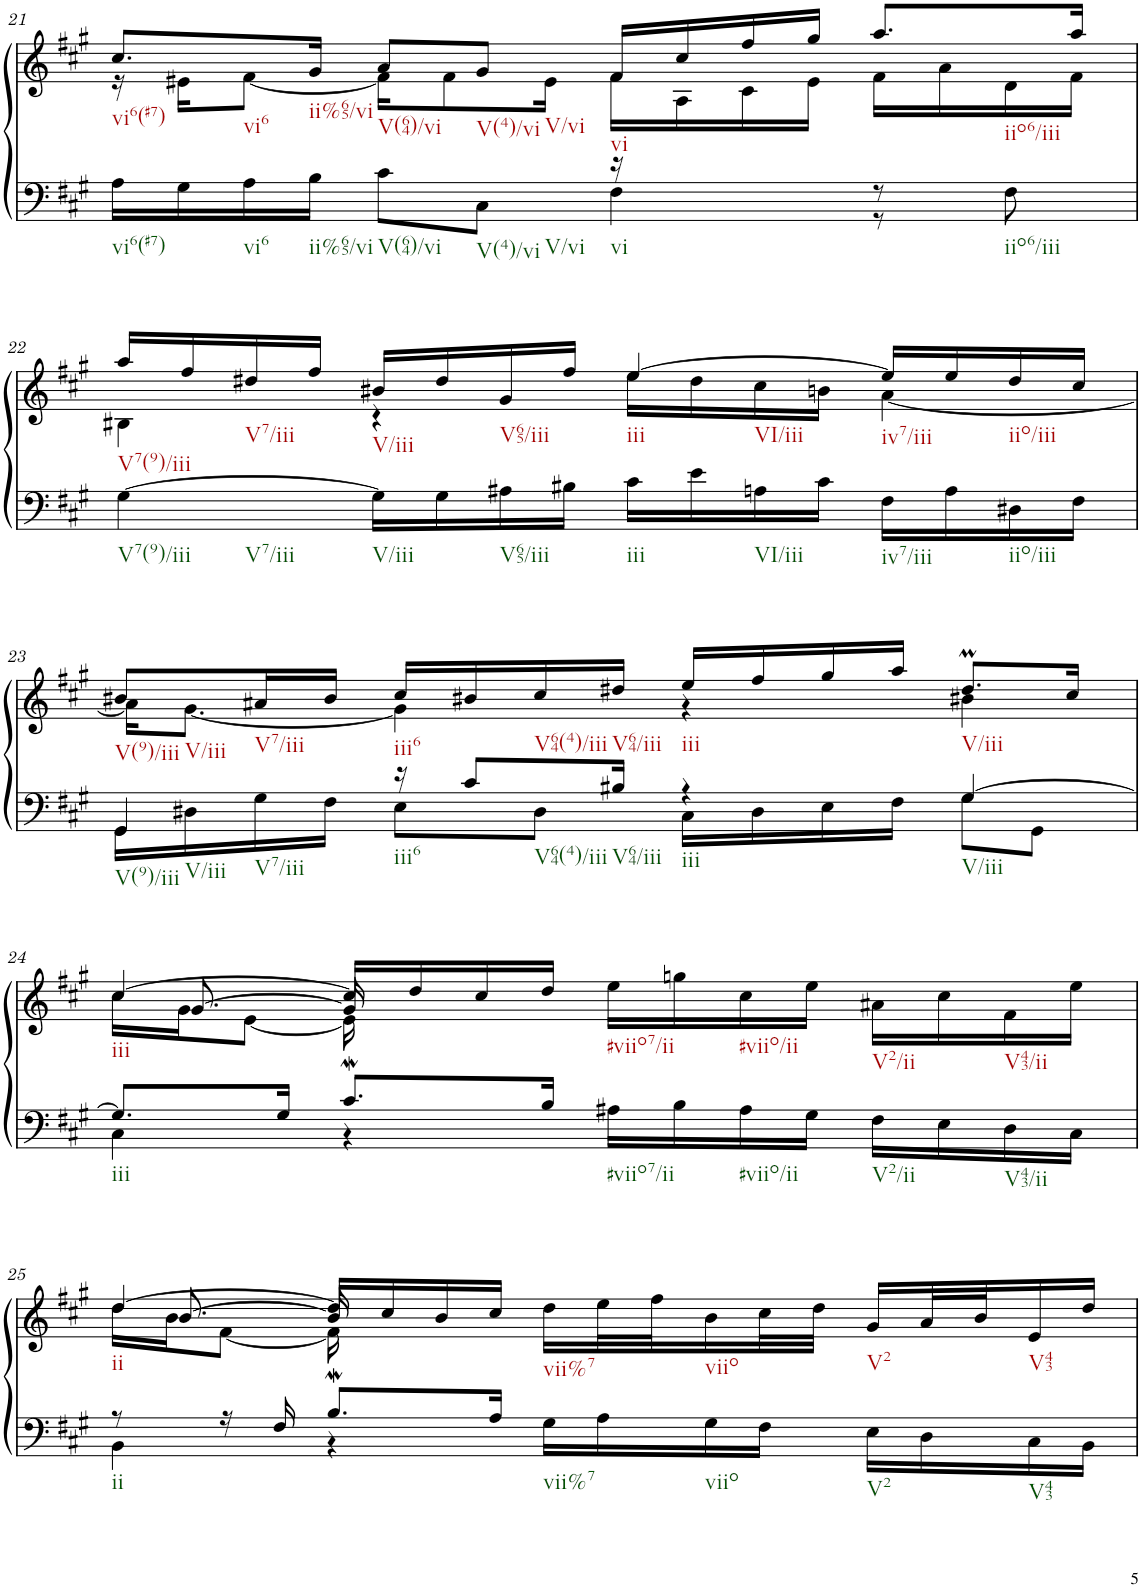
**kern	**kern
*part1	*part1
*staff2	*staff1
*I"unbenannt1	*
!!LO:PB:g=z
*clefF4	*clefG2
*k[f#c#g#]	*k[f#c#g#]
*M4/4	*M4/4
=21	=21
*^	*^
16A\LL	2ryy	8.cc#/L	16r
16G#\	.	.	16e#X\KL
16A\	.	.	[8f#\J
16B\JJ	.	16g#/Jk	.
8c#\L	.	8a/L	16f#\KL]
.	.	.	8f#\
8C#\J	.	8g#/J	.
.	.	.	16e#\Jk
16r	4F#\	16f#/LL	16f#\LL
8ryy	.	16cc#/	16A\
.	.	16ff#/	16c#\
16ryy	.	16gg#/JJ	16e#\JJ
8r	8r	8.aa/L	16f#\LL
.	.	.	16a\
8F#\	8ryy	.	16d\
.	.	16aa/Jk	16f#\JJ
*v	*v	*	*
!!LO:LB:g=z	!!
=22	=22	=22
[4G#\	16aa/LL	4B#X\
.	16ff#/	.
.	16dd#X/	.
.	16ff#/JJ	.
16G#\LL]	16b#X/LL	4r
16G#\	16dd#/	.
16A#X\	16g#/	.
16B#X\JJ	16ff#/JJ	.
16c#\LL	[4ee/	16ee\LL
16e\	.	16dd#\
16An\	.	16cc#\
16c#\JJ	.	16bn\JJ
16F#\LL	16ee/LL]	[4a\
16A\	16ee/	.
16D#X\	16dd#/	.
16F#\JJ	16cc#/JJ	.
!!LO:LB:g=z	!!
=23	=23	=23
*^	*	*
4GG#/	16GG#\LL	8b#X/L	16a\KL]
.	16D#X\	.	[8.g#\J
.	16G#\	16a#X/L	.
.	16F#\JJ	16b#/JJ	.
16r	8E\L	16cc#/LL	4g#\]
8c#/L	.	16b#X/	.
.	8D#\J	16cc#/	.
16B#X/Jk	.	16dd#X/JJ	.
4r	16C#\LL	16ee/LL	4r
.	16D#\	16ff#/	.
.	16E\	16gg#/	.
.	16F#\JJ	16aa/JJ	.
[4G#/	8G#\L	8.dd#m/L	4b#X\
.	8GG#\J	.	.
.	.	16cc#/Jk	.
!!LO:LB:g=z
=24	=24	=24	=24
*	*	*	*^
8.G#/L]	4C#\	[4cc#/	16cc#\LL	16ryy
.	.	.	16g#\J	[8.g#/
.	.	.	[8e\J	.
16G#/Jk	.	.	.	.
8.c#W/L	4r	16cc#/LL]	16e\]	16g#/]
.	.	16dd/	2ryy	2ryy
.	.	16cc#/	.	.
16B/Jk	.	16dd/JJ	.	.
2ryy	16A#X\LL	16ee\LL	.	.
.	16B\	16ggn\	.	.
.	16A#\	16cc#\	.	.
.	16G#\JJ	16ee\JJ	.	.
.	16F#\LL	16a#X\LL	.	.
.	16E\	16cc#\	8.ryy	8.ryy
.	16D\	16f#\	.	.
.	16C#\JJ	16ee\JJ	.	.
!!LO:LB:g=z	!!	!!
=25	=25	=25	=25	=25
8r	4BB\	[4dd/	16dd\LL	16ryy
.	.	.	16b\J	[8.b/
16r	.	.	[8f#\J	.
16F#/	.	.	.	.
8.BW/L	4r	16dd/LL]	16f#\]	16b/]
.	.	16cc#/	2ryy	2ryy
.	.	16b/	.	.
16A/Jk	.	16cc#/JJ	.	.
16G#\LL	2ryy	16dd\LL	.	.
16A\	.	32ee\L	.	.
.	.	32ff#\J	.	.
16G#\	.	16b\	.	.
16F#\JJ	.	32cc#\L	.	.
.	.	32dd\JJJ	.	.
16E\LL	.	16g#/LL	.	.
16D\	.	32a/L	8.ryy	8.ryy
.	.	32b/J	.	.
16C#\	.	16e/	.	.
16BB\JJ	.	16dd/JJ	.	.
*v	*v	*	*	*
*	*v	*v	*v
=	=
*-	*-
